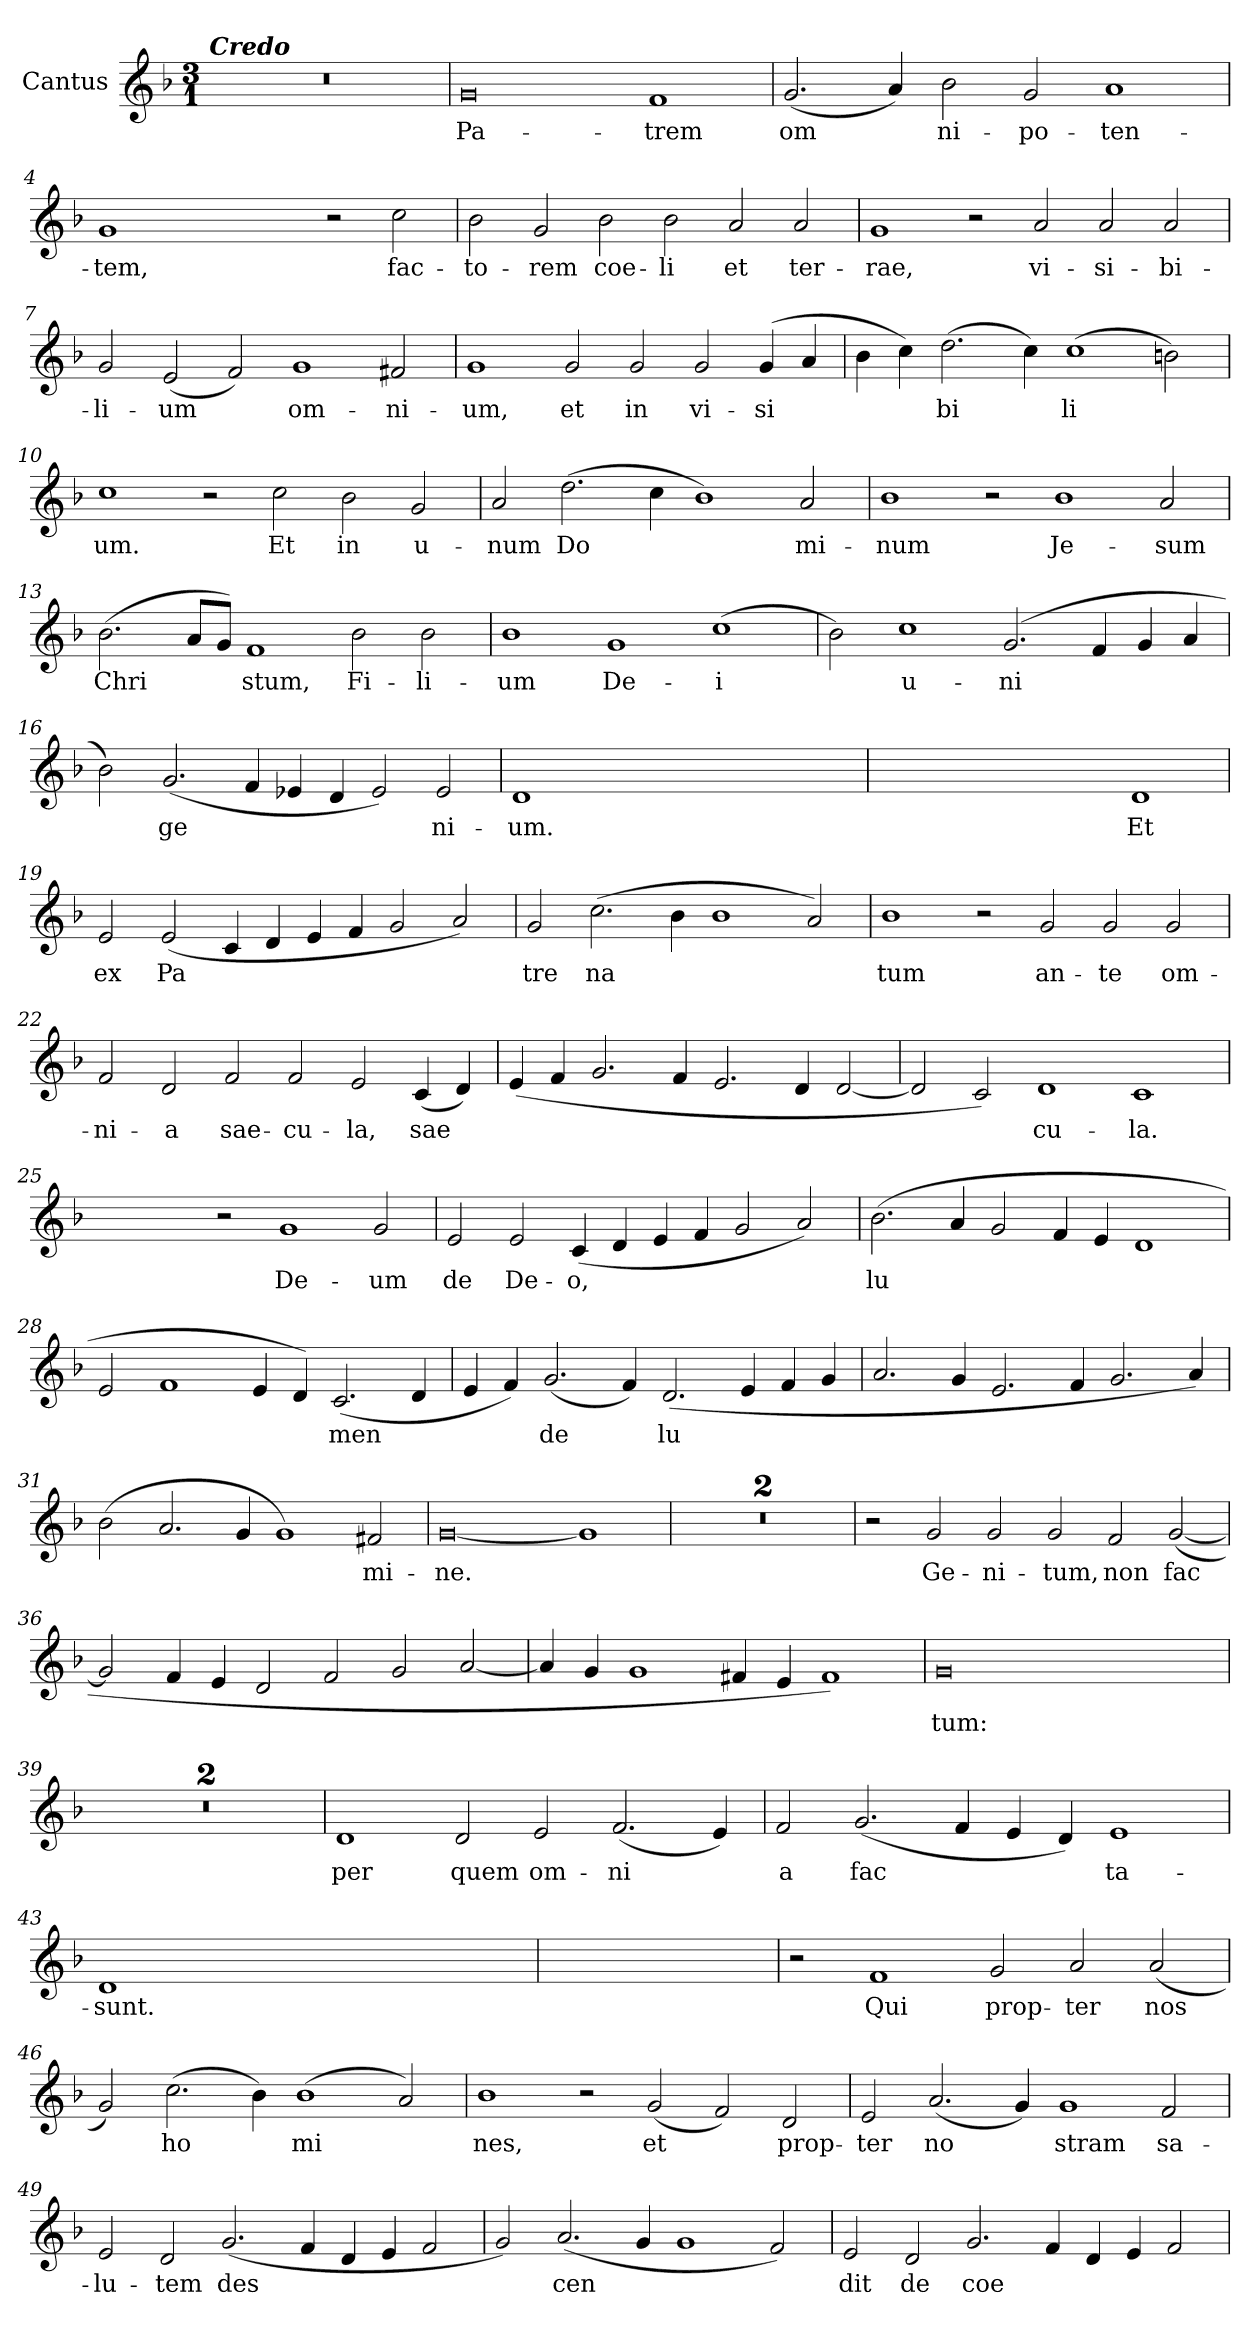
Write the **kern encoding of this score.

**kern	**text
*part1	*part1
*staff1	*staff1
*I"Cantus	*
*I'C	*
*clefG2	*
*k[b-]	*
*M3/1	*
=1	=1
!LO:TX:a:Bi:t=Credo	!
0.r	.
=2	=2
!	!LO:LY:b
0g	Pa-
!	!LO:LY:b
1f	trem
=3	=3
!	!LO:LY:b
(2.g/	om
4a/)	.
!	!LO:LY:b
2b-\	ni-
!	!LO:LY:b
2g/	po-
!	!LO:LY:b
1a	ten-
=4	=4
!	!LO:LY:b
1g	tem,
2ryy	.
2ryy	.
2r	.
!	!LO:LY:b
2cc\	fac-
!!LO:LB:g=z
=5	=5
!	!LO:LY:b
2b-\	to-
!	!LO:LY:b
2g/	rem
!	!LO:LY:b
2b-\	coe-
!	!LO:LY:b
2b-\	li
!	!LO:LY:b
2a/	et
!	!LO:LY:b
2a/	ter-
!!LO:LB:g=z
=6	=6
!	!LO:LY:b
1g	rae,
2r	.
!	!LO:LY:b
2a/	vi-
!	!LO:LY:b
2a/	si-
!	!LO:LY:b
2a/	bi-
=7	=7
!	!LO:LY:b
2g/	li-
!	!LO:LY:b
(2e/	um
2f/)	.
!	!LO:LY:b
1g	om-
!	!LO:LY:b
2f#X/	ni-
=8	=8
!	!LO:LY:b
1g	um,
!	!LO:LY:b
2g/	et
!	!LO:LY:b
2g/	in
!	!LO:LY:b
2g/	vi-
!	!LO:LY:b
(4g/	si
4a/	.
!!LO:LB:g=z
=9	=9
4b-\	.
4cc\)	.
!	!LO:LY:b
(2.dd\	bi
4cc\)	.
!	!LO:LY:b
(1cc	li
2bn\)	.
!!LO:LB:g=z
=10	=10
!	!LO:LY:b
1cc	um.
2r	.
!	!LO:LY:b
2cc\	Et
!	!LO:LY:b
2b-\	in
!	!LO:LY:b
2g/	u-
=11	=11
!	!LO:LY:b
2a/	num
!	!LO:LY:b
(2.dd\	Do
4cc\	.
1b-)	.
!	!LO:LY:b
2a/	mi-
=12	=12
!	!LO:LY:b
1b-	num
2r	.
!	!LO:LY:b
1b-	Je-
!	!LO:LY:b
2a/	sum
!!LO:LB:g=z
=13	=13
!	!LO:LY:b
(2.b-\	Chri
8a/L	.
8g/J)	.
!	!LO:LY:b
1f	stum,
!	!LO:LY:b
2b-\	Fi-
!	!LO:LY:b
2b-\	li-
!!LO:LB:g=z
=14	=14
!	!LO:LY:b
1b-	um
!	!LO:LY:b
1g	De-
!	!LO:LY:b
(1cc	i
=15	=15
2b-\)	.
!	!LO:LY:b
1cc	u-
!	!LO:LY:b
(2.g/	ni
4f/	.
4g/	.
4a/	.
=16	=16
2b-\)	.
!	!LO:LY:b
(2.g/	ge
4f/	.
4e-X/	.
4d/	.
2e-/)	.
!	!LO:LY:b
2e-/	ni-
!!LO:LB:g=z
=17	=17
!	!LO:LY:b
1d	um.
2ryy	.
2ryy	.
2ryy	.
2ryy	.
=18	=18
2ryy	.
2ryy	.
2ryy	.
2ryy	.
!	!LO:LY:b
1d	Et
!!LO:LB:g=z
=19	=19
!	!LO:LY:b
2e/	ex
!	!LO:LY:b
(2e/	Pa
4c/	.
4d/	.
4e/	.
4f/	.
2g/	.
2a/)	.
=20	=20
!	!LO:LY:b
2g/	tre
!	!LO:LY:b
(2.cc\	na
4b-\	.
1b-	.
2a/)	.
=21	=21
!	!LO:LY:b
1b-	tum
2r	.
!	!LO:LY:b
2g/	an-
!	!LO:LY:b
2g/	te
!	!LO:LY:b
2g/	om-
!!LO:LB:g=z
=22	=22
!	!LO:LY:b
2f/	ni-
!	!LO:LY:b
2d/	a
!	!LO:LY:b
2f/	sae-
!	!LO:LY:b
2f/	cu-
!	!LO:LY:b
2e/	la,
!	!LO:LY:b
(4c/	sae
4d/)	.
!!LO:LB:g=z
=23	=23
(4e/	.
4f/	.
2.g/	.
4f/	.
2.e/	.
4d/	.
[2d/	.
=24	=24
2d/]	.
2c/)	.
!	!LO:LY:b
1d	cu-
!	!LO:LY:b
1c	la.
=25	=25
2ryy	.
2ryy	.
2r	.
!	!LO:LY:b
1g	De-
!	!LO:LY:b
2g/	um
!!LO:LB:g=z
=26	=26
!	!LO:LY:b
2e/	de
!	!LO:LY:b
2e/	De-
!	!LO:LY:b
(4c/	o,
4d/	.
4e/	.
4f/	.
2g/	.
2a/)	.
!!LO:PB:g=z
=27	=27
!	!LO:LY:b
(2.b-\	lu
4a/	.
2g/	.
4f/	.
4e/	.
1d	.
=28	=28
2e/	.
1f	.
4e/	.
4d/)	.
!	!LO:LY:b
(2.c/	men
4d/	.
=29	=29
4e/	.
4f/)	.
!	!LO:LY:b
(2.g/	de
4f/)	.
!	!LO:LY:b
(2.d/	lu
4e/	.
4f/	.
4g/	.
!!LO:LB:g=z
=30	=30
2.a/	.
4g/	.
2.e/	.
4f/	.
2.g/	.
4a/)	.
!!LO:LB:g=z
=31	=31
(2b-\	.
2.a/	.
4g/	.
1g)	.
!	!LO:LY:b
2f#X/	mi-
=32	=32
!	!LO:LY:b
[0g	ne.
1g]	.
=33	=33
0.ryy	.
=34	=34
0.ryy	.
!!LO:LB:g=z
=35	=35
2r	.
!	!LO:LY:b
2g/	Ge-
!	!LO:LY:b
2g/	ni-
!	!LO:LY:b
2g/	tum,
!	!LO:LY:b
2f/	non
!	!LO:LY:b
([2g/	fac
=36	=36
2g/]	.
4f/	.
4e/	.
2d/	.
2f/	.
2g/	.
[2a/	.
=37	=37
4a/]	.
4g/	.
1g	.
4f#X/	.
4e/	.
1f#)	.
!!LO:LB:g=z
=38	=38
!	!LO:LY:b
0g	tum:
2ryy	.
2ryy	.
=39	=39
0.ryy	.
!!LO:LB:g=z
=40	=40
0.ryy	.
=41	=41
!	!LO:LY:b
1d	per
!	!LO:LY:b
2d/	quem
!	!LO:LY:b
2e/	om-
!	!LO:LY:b
(2.f/	ni
4e/)	.
=42	=42
!	!LO:LY:b
2f/	a
!	!LO:LY:b
(2.g/	fac
4f/	.
4e/	.
4d/)	.
!	!LO:LY:b
1e	ta-
=43	=43
!	!LO:LY:b
1d	sunt.
2ryy	.
2ryy	.
2ryy	.
2ryy	.
!!LO:LB:g=z
=44	=44
0.ryy	.
!!LO:LB:g=z
=45	=45
2r	.
!	!LO:LY:b
1f	Qui
!	!LO:LY:b
2g/	prop-
!	!LO:LY:b
2a/	ter
!	!LO:LY:b
(2a/	nos
=46	=46
2g/)	.
!	!LO:LY:b
(2.cc\	ho
4b-\)	.
!	!LO:LY:b
(1b-	mi
2a/)	.
=47	=47
!	!LO:LY:b
1b-	nes,
2r	.
!	!LO:LY:b
(2g/	et
2f/)	.
!	!LO:LY:b
2d/	prop-
!!LO:LB:g=z
=48	=48
!	!LO:LY:b
2e/	ter
!	!LO:LY:b
(2.a/	no
4g/)	.
!	!LO:LY:b
1g	stram
!	!LO:LY:b
2f/	sa-
!!LO:LB:g=z
=49	=49
!	!LO:LY:b
2e/	lu-
!	!LO:LY:b
2d/	tem
!	!LO:LY:b
(2.g/	des
4f/	.
4d/	.
4e/	.
2f/	.
=50	=50
2g/)	.
!	!LO:LY:b
(2.a/	cen
4g/	.
1g	.
2f/)	.
=51	=51
!	!LO:LY:b
2e/	dit
!	!LO:LY:b
2d/	de
!	!LO:LY:b
2.g/	coe
4f/	.
4d/	.
4e/	.
2f/	.
=	=
*-	*-
